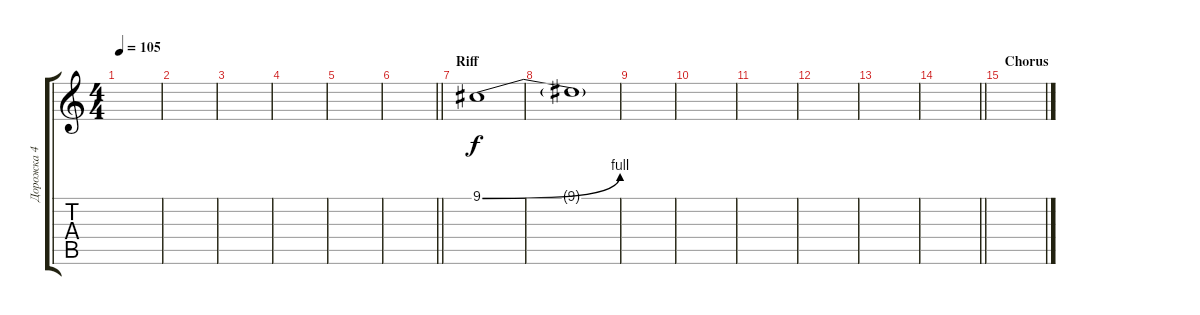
\track ("Дорожка 4" "Дорожка 4") {instrument stringensemble1}
\staff {score tabs}
\tuning (E4 B3 G3 D3 A2 E2) {hide}
\ts (4 4)
\tempo 105
\clef g2
\ks c
|
|
|
|
|
\barLineRight lightlight
|
\section ("" "Riff")
9.1{be (bend 0 0 60 4)}.1{volume 0} |
9.1{t}.1 |
|
|
|
|
|
\barLineRight lightlight
|
\section ("" "Chorus")
